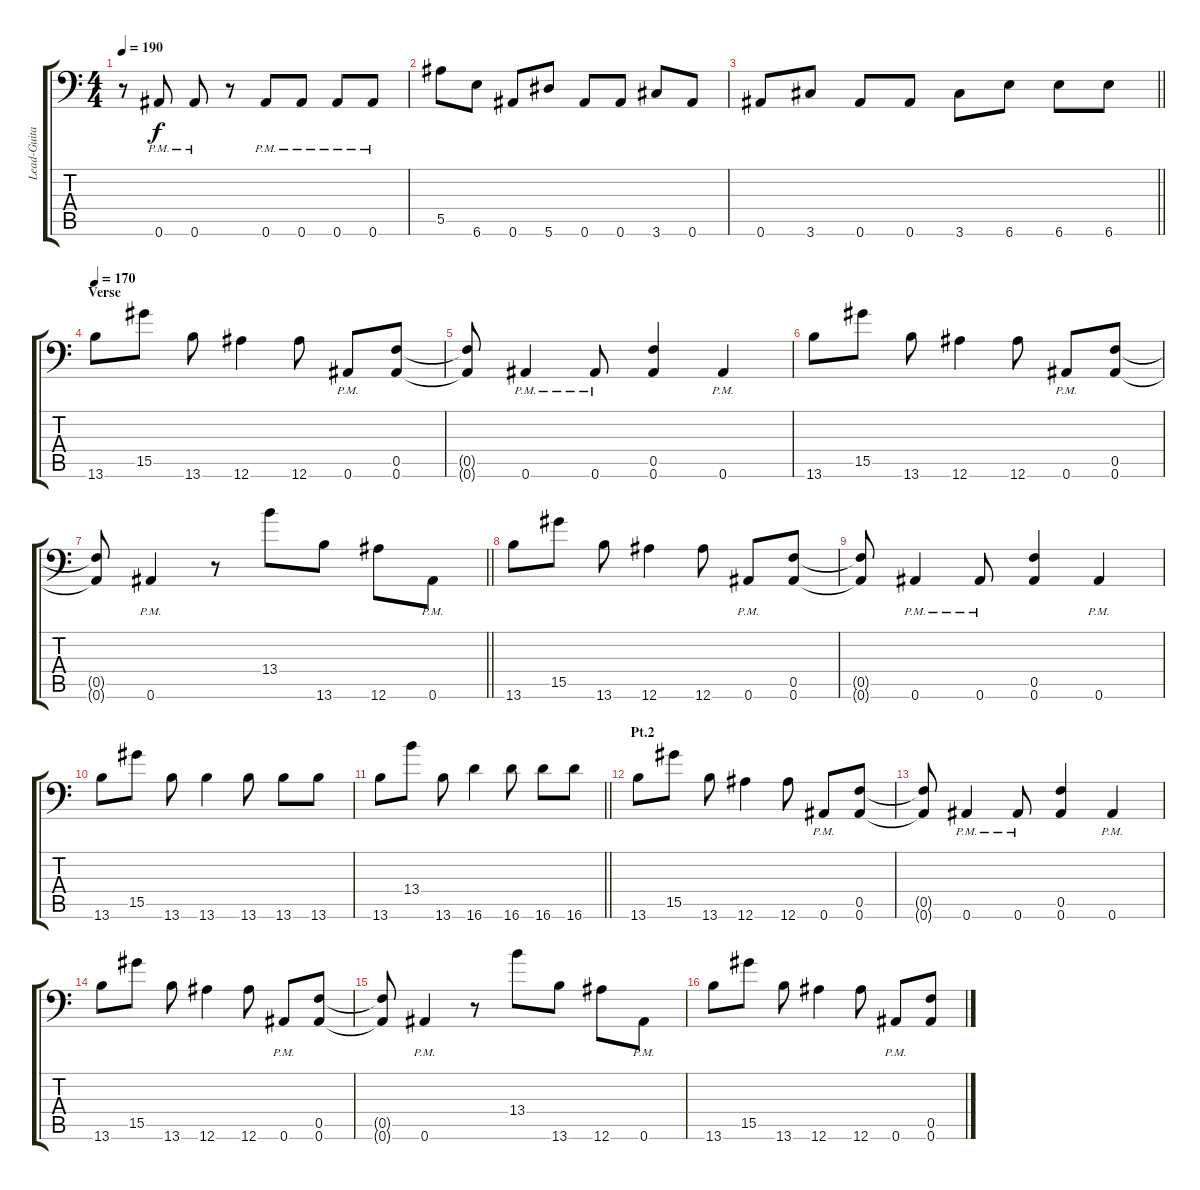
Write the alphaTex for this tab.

\track ("Lead-Guitar" "Lead-Guita") {instrument overdrivenguitar}
\staff {score tabs}
\tuning (C4 G3 Eb3 Bb2 F2 Bb1) {hide}
\ts (4 4)
\tempo 190
\clef f4
\ks c
r.8{dy f} 0.6{pm}.8 0.6{pm}.8 r.8 0.6{pm}.8 0.6{pm}.8 0.6{pm}.8 0.6{pm}.8 |
5.5.8 6.6.8 0.6.8 5.6.8 0.6.8 0.6.8 3.6.8 0.6.8 |
\barLineRight lightlight
0.6.8 3.6.8 0.6.8 0.6.8 3.6.8 6.6.8 6.6.8 6.6.8 |
\section ("" "Verse")
\tempo 170
13.6.8 15.5.8 13.6.8 12.6.4 12.6.8 0.6{pm}.8 (0.5 0.6).8 |
(0.5{t} 0.6{t}).8 0.6{pm}.4 0.6{pm}.8 (0.5 0.6).4 0.6{pm}.4 |
13.6.8 15.5.8 13.6.8 12.6.4 12.6.8 0.6{pm}.8 (0.5 0.6).8 |
\barLineRight lightlight
(0.5{t} 0.6{t}).8 0.6{pm}.4 r.8 13.4.8 13.6.8 12.6.8 0.6{pm}.8 |
13.6.8 15.5.8 13.6.8 12.6.4 12.6.8 0.6{pm}.8 (0.5 0.6).8 |
(0.5{t} 0.6{t}).8 0.6{pm}.4 0.6{pm}.8 (0.5 0.6).4 0.6{pm}.4 |
13.6.8 15.5.8 13.6.8 13.6.4 13.6.8 13.6.8 13.6.8 |
\barLineRight lightlight
13.6.8 13.4.8 13.6.8 16.6.4 16.6.8 16.6.8 16.6.8 |
\section ("" "Pt.2")
13.6.8 15.5.8 13.6.8 12.6.4 12.6.8 0.6{pm}.8 (0.5 0.6).8 |
(0.5{t} 0.6{t}).8 0.6{pm}.4 0.6{pm}.8 (0.5 0.6).4 0.6{pm}.4 |
13.6.8 15.5.8 13.6.8 12.6.4 12.6.8 0.6{pm}.8 (0.5 0.6).8 |
(0.5{t} 0.6{t}).8 0.6{pm}.4 r.8 13.4.8 13.6.8 12.6.8 0.6{pm}.8 |
13.6.8 15.5.8 13.6.8 12.6.4 12.6.8 0.6{pm}.8 (0.5 0.6).8
